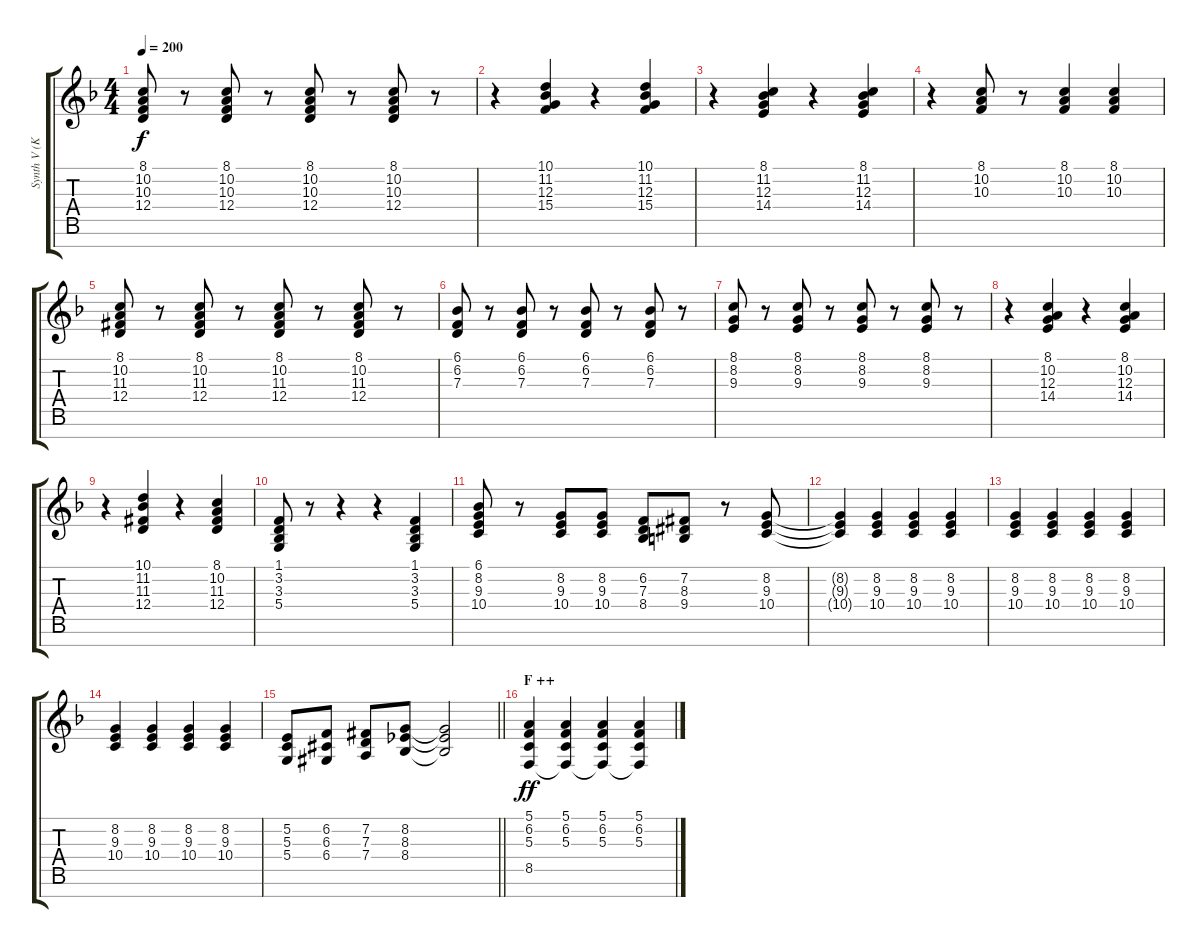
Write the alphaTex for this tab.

\track ("Synth V (Kotobuki Tsumugi)" "Synth V (K") {instrument electricgrandpiano}
\staff {score tabs}
\tuning (E4 B3 G3 D3 A2 E2 B1) {hide}
\ts (4 4)
\tempo 200
\clef g2
\ks f
(8.1 10.2 10.3 12.4).8{dy f} r.8 (8.1 10.2 10.3 12.4).8 r.8 (8.1 10.2 10.3 12.4).8 r.8 (8.1 10.2 10.3 12.4).8 r.8 |
r.4 (10.1 11.2 12.3 15.4).4 r.4 (10.1 11.2 12.3 15.4).4 |
r.4 (8.1 11.2 12.3 14.4).4 r.4 (8.1 11.2 12.3 14.4).4 |
r.4 (8.1 10.2 10.3).8 r.8 (8.1 10.2 10.3).4 (8.1 10.2 10.3).4 |
(8.1 10.2 11.3{acc #} 12.4).8 r.8 (8.1 10.2 11.3{acc #} 12.4).8 r.8 (8.1 10.2 11.3{acc #} 12.4).8 r.8 (8.1 10.2 11.3{acc #} 12.4).8 r.8 |
(6.1 6.2 7.3).8 r.8 (6.1 6.2 7.3).8 r.8 (6.1 6.2 7.3).8 r.8 (6.1 6.2 7.3).8 r.8 |
(8.1 8.2 9.3).8 r.8 (8.1 8.2 9.3).8 r.8 (8.1 8.2 9.3).8 r.8 (8.1 8.2 9.3).8 r.8 |
r.4 (8.1 10.2 12.3 14.4).4 r.4 (8.1 10.2 12.3 14.4).4 |
r.4 (10.1 11.2 11.3{acc #} 12.4).4 r.4 (8.1 10.2 11.3{acc #} 12.4).4 |
(1.1 3.2 3.3 5.4).8 r.8 r.4 r.4 (1.1 3.2 3.3 5.4).4 |
(6.1 8.2 9.3 10.4).8 r.8 (8.2 9.3 10.4).8 (8.2 9.3 10.4).8 (6.2 7.3 8.4).8 (7.2{acc #} 8.3{acc #} 9.4).8 r.8 (8.2 9.3 10.4).8 |
(8.2{t} 9.3{t} 10.4{t}).4 (8.2 9.3 10.4).4 (8.2 9.3 10.4).4 (8.2 9.3 10.4).4 |
(8.2 9.3 10.4).4 (8.2 9.3 10.4).4 (8.2 9.3 10.4).4 (8.2 9.3 10.4).4 |
(8.2 9.3 10.4).4 (8.2 9.3 10.4).4 (8.2 9.3 10.4).4 (8.2 9.3 10.4).4 |
\barLineRight lightlight
(5.2 5.3 5.4).8 (6.2 6.3{acc #} 6.4{acc #}).8 (7.2{acc #} 7.3 7.4).8 (8.2 8.3 8.4).8 (8.2{t} 8.3{t} 8.4{t}).2 |
\section ("" "F ++")
(5.1 6.2 5.3 8.5).4{dy ff} (5.1 6.2 5.3 8.5{t}).4 (5.1 6.2 5.3 8.5{t}).4 (5.1 6.2 5.3 8.5{t}).4
